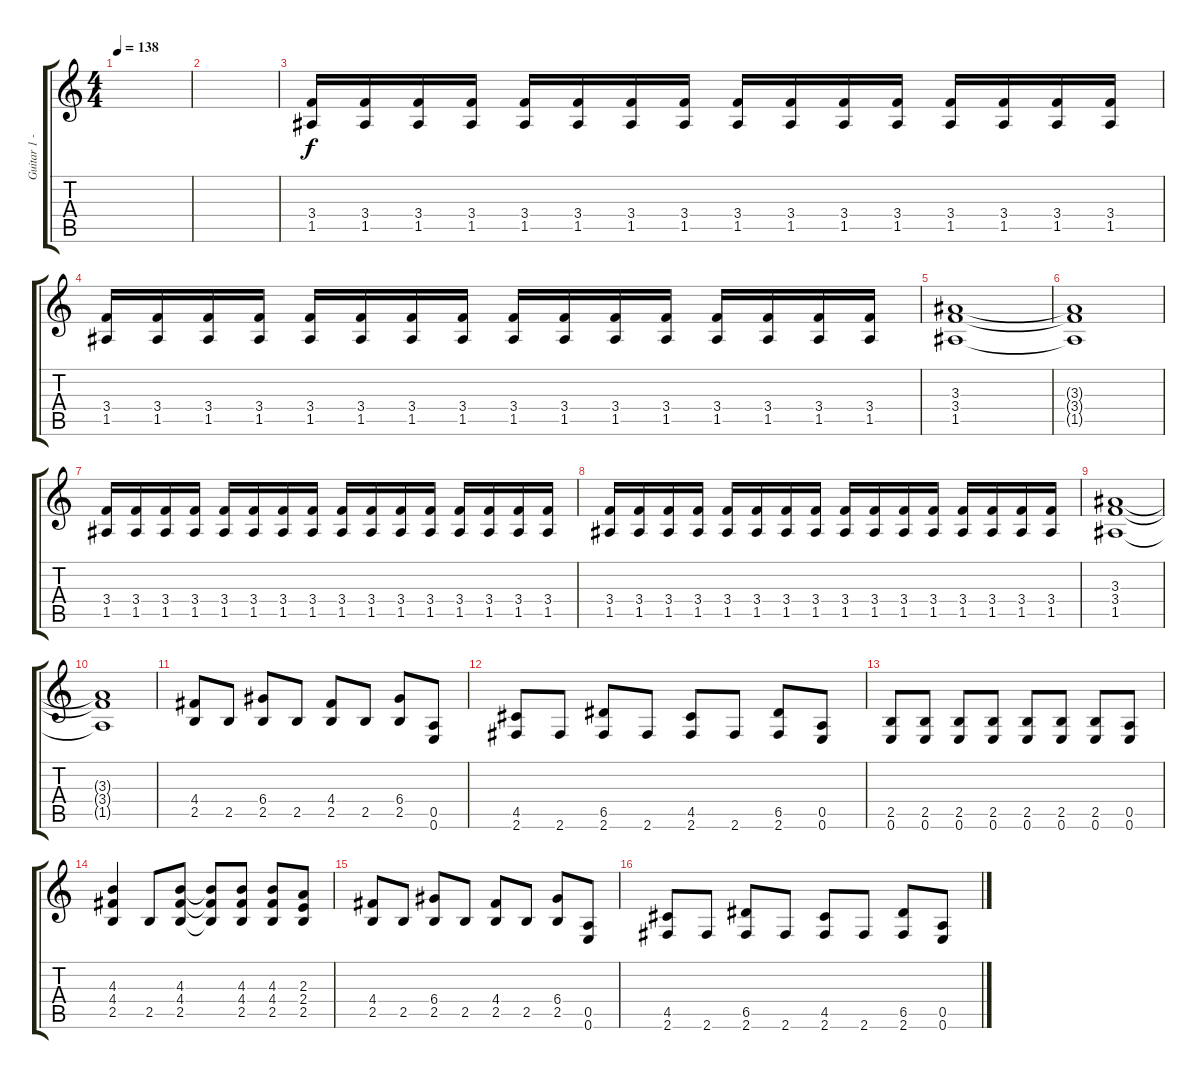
\track ("Guitar 1 - Lead" "Guitar 1 -") {instrument overdrivenguitar}
\staff {score tabs}
\tuning (E4 B3 G3 D3 A2 E2) {hide}
\ts (4 4)
\tempo 138
\clef g2
\ks c
|
|
(3.4 1.5).16 (3.4 1.5).16 (3.4 1.5).16 (3.4 1.5).16 (3.4 1.5).16 (3.4 1.5).16 (3.4 1.5).16 (3.4 1.5).16 (3.4 1.5).16 (3.4 1.5).16 (3.4 1.5).16 (3.4 1.5).16 (3.4 1.5).16 (3.4 1.5).16 (3.4 1.5).16 (3.4 1.5).16 |
(3.4 1.5).16 (3.4 1.5).16 (3.4 1.5).16 (3.4 1.5).16 (3.4 1.5).16 (3.4 1.5).16 (3.4 1.5).16 (3.4 1.5).16 (3.4 1.5).16 (3.4 1.5).16 (3.4 1.5).16 (3.4 1.5).16 (3.4 1.5).16 (3.4 1.5).16 (3.4 1.5).16 (3.4 1.5).16 |
(3.3 3.4 1.5).1 |
(3.3{t} 3.4{t} 1.5{t}).1 |
(3.4 1.5).16 (3.4 1.5).16 (3.4 1.5).16 (3.4 1.5).16 (3.4 1.5).16 (3.4 1.5).16 (3.4 1.5).16 (3.4 1.5).16 (3.4 1.5).16 (3.4 1.5).16 (3.4 1.5).16 (3.4 1.5).16 (3.4 1.5).16 (3.4 1.5).16 (3.4 1.5).16 (3.4 1.5).16 |
(3.4 1.5).16 (3.4 1.5).16 (3.4 1.5).16 (3.4 1.5).16 (3.4 1.5).16 (3.4 1.5).16 (3.4 1.5).16 (3.4 1.5).16 (3.4 1.5).16 (3.4 1.5).16 (3.4 1.5).16 (3.4 1.5).16 (3.4 1.5).16 (3.4 1.5).16 (3.4 1.5).16 (3.4 1.5).16 |
(3.3 3.4 1.5).1 |
(3.3{t} 3.4{t} 1.5{t}).1 |
(4.4 2.5).8 2.5.8 (6.4 2.5).8 2.5.8 (4.4 2.5).8 2.5.8 (6.4 2.5).8 (0.5 0.6).8 |
(4.5 2.6).8 2.6.8 (6.5 2.6).8 2.6.8 (4.5 2.6).8 2.6.8 (6.5 2.6).8 (0.5 0.6).8 |
(2.5 0.6).8 (2.5 0.6).8 (2.5 0.6).8 (2.5 0.6).8 (2.5 0.6).8 (2.5 0.6).8 (2.5 0.6).8 (0.5 0.6).8 |
(4.3 4.4 2.5).4 2.5.8 (4.3 4.4 2.5).8 (4.3{t} 4.4{t} 2.5{t}).8 (4.3 4.4 2.5).8 (4.3 4.4 2.5).8 (2.3 2.4 2.5).8 |
(4.4 2.5).8 2.5.8 (6.4 2.5).8 2.5.8 (4.4 2.5).8 2.5.8 (6.4 2.5).8 (0.5 0.6).8 |
(4.5 2.6).8 2.6.8 (6.5 2.6).8 2.6.8 (4.5 2.6).8 2.6.8 (6.5 2.6).8 (0.5 0.6).8
